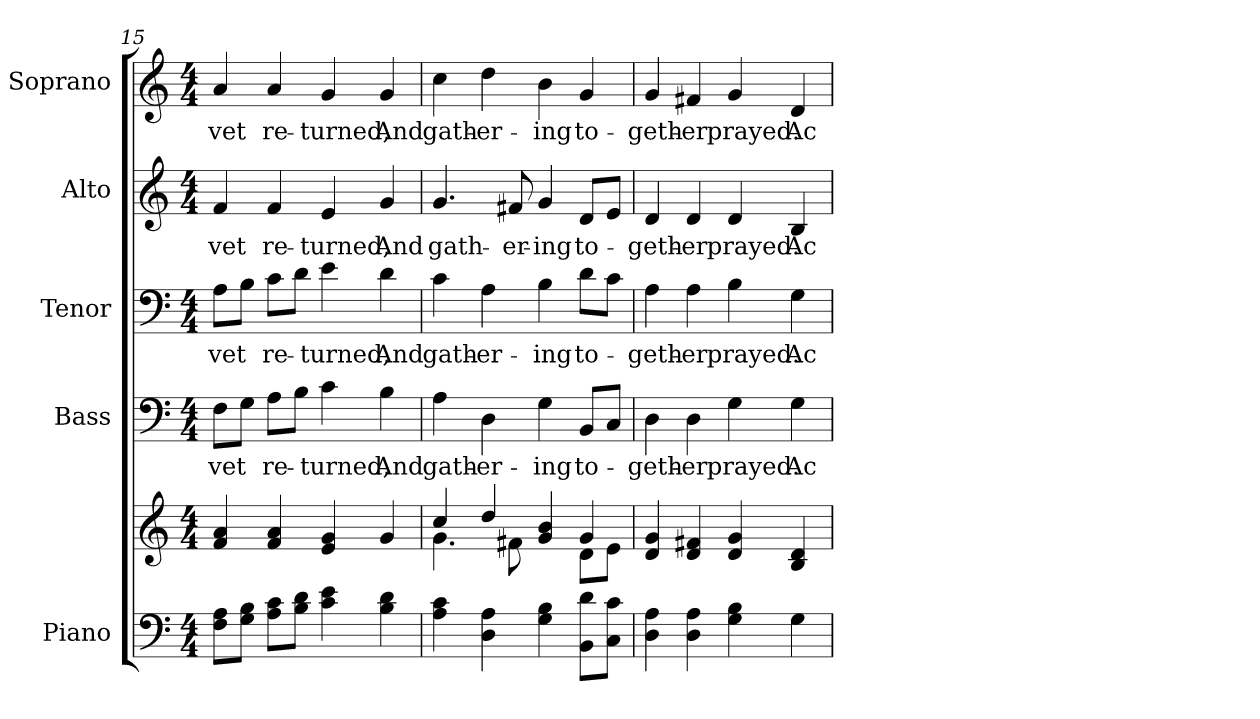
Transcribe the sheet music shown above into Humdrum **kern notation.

**kern	**kern	**kern	**text	**kern	**text	**kern	**text	**kern	**text
*part5	*part5	*part4	*part4	*part3	*part3	*part2	*part2	*part1	*part1
*staff6	*staff5	*staff4	*staff4	*staff3	*staff3	*staff2	*staff2	*staff1	*staff1
*I"Piano	*	*I"Bass	*	*I"Tenor	*	*I"Alto	*	*I"Soprano	*
*I'Pno.	*	*I'B.	*	*I'T.	*	*I'A.	*	*I'S.	*
*clefF4	*clefG2	*clefF4	*	*clefF4	*	*clefG2	*	*clefG2	*
*k[]	*k[]	*k[]	*	*k[]	*	*k[]	*	*k[]	*
*C:	*C:	*C:	*	*C:	*	*C:	*	*C:	*
*M4/4	*M4/4	*M4/4	*	*M4/4	*	*M4/4	*	*M4/4	*
=15	=15	=15	=15	=15	=15	=15	=15	=15	=15
!	!	!	!LO:LY:b:color=#000000	!	!	!	!	!	!
!	!	!	!	!	!LO:LY:b:color=#000000	!	!	!	!
!	!	!	!	!	!	!	!LO:LY:b:color=#000000	!	!
!	!	!	!	!	!	!	!	!	!LO:LY:b:color=#000000
8Fi\ 8AiL	4fi/ 4ai	8Fi\L	-vet	8Ai\L	-vet	4fi/	-vet	4ai/	-vet
8Gi\ 8BiJ	.	8Gi\J	.	8Bi\J	.	.	.	.	.
!	!	!	!LO:LY:b:color=#000000	!	!	!	!	!	!
!	!	!	!	!	!LO:LY:b:color=#000000	!	!	!	!
!	!	!	!	!	!	!	!LO:LY:b:color=#000000	!	!
!	!	!	!	!	!	!	!	!	!LO:LY:b:color=#000000
8Ai\ 8ciL	4fi/ 4ai	8Ai\L	re-	8ci\L	re-	4fi/	re-	4ai/	re-
8Bi\ 8diJ	.	8Bi\J	.	8di\J	.	.	.	.	.
!	!	!	!LO:LY:b:color=#000000	!	!	!	!	!	!
!	!	!	!	!	!LO:LY:b:color=#000000	!	!	!	!
!	!	!	!	!	!	!	!LO:LY:b:color=#000000	!	!
!	!	!	!	!	!	!	!	!	!LO:LY:b:color=#000000
4ci\ 4ei	4ei/ 4gi	4ci\	-turned,	4ei\	-turned,	4ei/	-turned,	4gi/	-turned,
!	!	!	!LO:LY:b:color=#000000	!	!	!	!	!	!
!	!	!	!	!	!LO:LY:b:color=#000000	!	!	!	!
!	!	!	!	!	!	!	!LO:LY:b:color=#000000	!	!
!	!	!	!	!	!	!	!	!	!LO:LY:b:color=#000000
4Bi\ 4di	4gi/	4Bi\	And	4di\	And	4gi/	And	4gi/	And
!!LO:PB:g=z
=16	=16	=16	=16	=16	=16	=16	=16	=16	=16
*	*^	*	*	*	*	*	*	*	*
!	!	!	!	!LO:LY:b:color=#000000	!	!	!	!	!	!
!	!	!	!	!	!	!LO:LY:b:color=#000000	!	!	!	!
!	!	!	!	!	!	!	!	!LO:LY:b:color=#000000	!	!
!	!	!	!	!	!	!	!	!	!	!LO:LY:b:color=#000000
4Ai\ 4ci	4cci/	4.gi\	4Ai\	gath-	4ci\	gath-	4.gi/	gath-	4cci\	gath-
!	!	!	!	!LO:LY:b:color=#000000	!	!	!	!	!	!
!	!	!	!	!	!	!LO:LY:b:color=#000000	!	!	!	!
!	!	!	!	!	!	!	!	!	!	!LO:LY:b:color=#000000
4Di\ 4Ai	4ddi/	.	4Di\	-er-	4Ai\	-er-	.	.	4ddi\	-er-
!	!	!	!	!	!	!	!	!LO:LY:b:color=#000000	!	!
.	.	8f#Xi\	.	.	.	.	8f#Xi/	-er-	.	.
!	!	!	!	!LO:LY:b:color=#000000	!	!	!	!	!	!
!	!	!	!	!	!	!LO:LY:b:color=#000000	!	!	!	!
!	!	!	!	!	!	!	!	!LO:LY:b:color=#000000	!	!
!	!	!	!	!	!	!	!	!	!	!LO:LY:b:color=#000000
4Gi\ 4Bi	4gi/ 4bi	4ryy	4Gi\	-ing	4Bi\	-ing	4gi/	-ing	4bi\	-ing
!	!	!	!	!LO:LY:b:color=#000000	!	!	!	!	!	!
!	!	!	!	!	!	!LO:LY:b:color=#000000	!	!	!	!
!	!	!	!	!	!	!	!	!LO:LY:b:color=#000000	!	!
!	!	!	!	!	!	!	!	!	!	!LO:LY:b:color=#000000
8BBi\ 8diL	4gi/	8di\L	8BBi/L	to-	8di\L	to-	8di/L	to-	4gi/	to-
8Ci\ 8ciJ	.	8ei\J	8Ci/J	.	8ci\J	.	8ei/J	.	.	.
*	*v	*v	*	*	*	*	*	*	*	*
=17	=17	=17	=17	=17	=17	=17	=17	=17	=17
*	*^	*	*	*	*	*	*	*	*
!	!	!	!	!LO:LY:b:color=#000000	!	!	!	!	!	!
*	*v	*v	*	*	*	*	*	*	*	*
*	*^	*	*	*	*	*	*	*	*
!	!	!	!	!	!	!LO:LY:b:color=#000000	!	!	!	!
*	*v	*v	*	*	*	*	*	*	*	*
*	*^	*	*	*	*	*	*	*	*
!	!	!	!	!	!	!	!	!LO:LY:b:color=#000000	!	!
*	*v	*v	*	*	*	*	*	*	*	*
*	*^	*	*	*	*	*	*	*	*
!	!	!	!	!	!	!	!	!	!	!LO:LY:b:color=#000000
*	*v	*v	*	*	*	*	*	*	*	*
4Di\ 4Ai	4di/ 4gi	4Di\	-geth-	4Ai\	-geth-	4di/	-geth-	4gi/	-geth-
!	!	!	!LO:LY:b:color=#000000	!	!	!	!	!	!
!	!	!	!	!	!LO:LY:b:color=#000000	!	!	!	!
!	!	!	!	!	!	!	!LO:LY:b:color=#000000	!	!
!	!	!	!	!	!	!	!	!	!LO:LY:b:color=#000000
4Di\ 4Ai	4di/ 4f#Xi	4Di\	-er	4Ai\	-er	4di/	-er	4f#Xi/	-er
!	!	!	!LO:LY:b:color=#000000	!	!	!	!	!	!
!	!	!	!	!	!LO:LY:b:color=#000000	!	!	!	!
!	!	!	!	!	!	!	!LO:LY:b:color=#000000	!	!
!	!	!	!	!	!	!	!	!	!LO:LY:b:color=#000000
4Gi\ 4Bi	4di/ 4gi	4Gi\	prayed.	4Bi\	prayed.	4di/	prayed.	4gi/	prayed.
!	!	!	!LO:LY:b:color=#000000	!	!	!	!	!	!
!	!	!	!	!	!LO:LY:b:color=#000000	!	!	!	!
!	!	!	!	!	!	!	!LO:LY:b:color=#000000	!	!
!	!	!	!	!	!	!	!	!	!LO:LY:b:color=#000000
4Gi\	4Bi/ 4di	4Gi\	Ac-	4Gi\	Ac-	4Bi/	Ac-	4di/	Ac-
=	=	=	=	=	=	=	=	=	=
*-	*-	*-	*-	*-	*-	*-	*-	*-	*-
